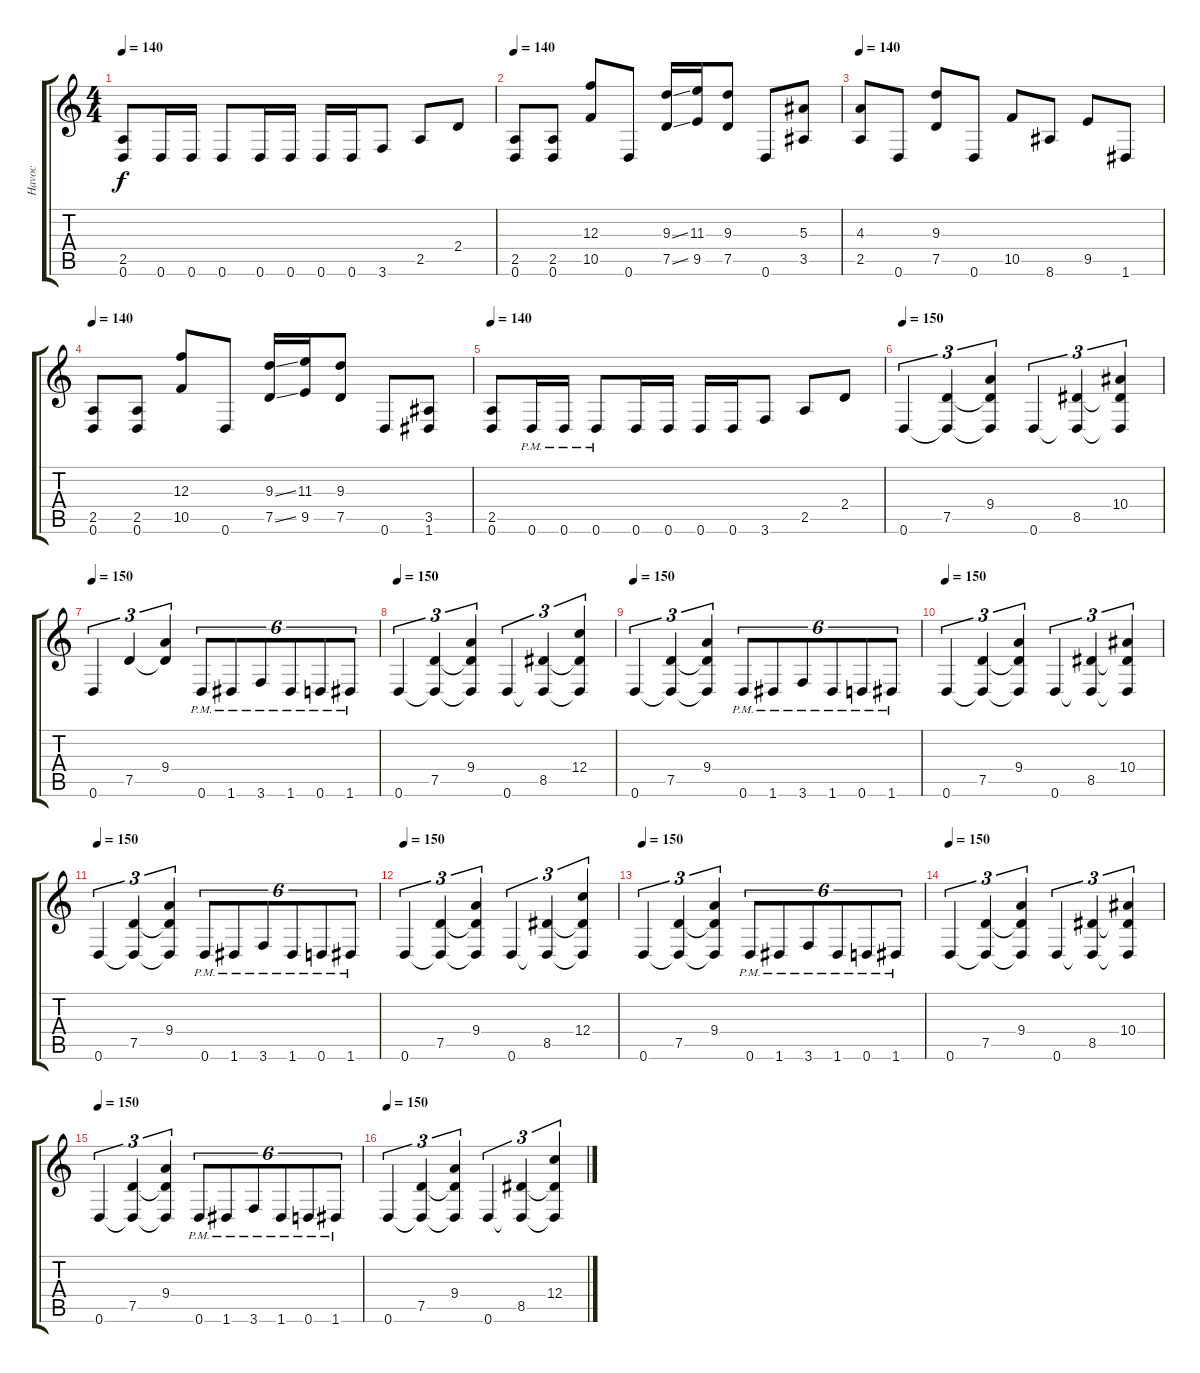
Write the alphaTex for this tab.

\track ("Havoc" "Havoc") {instrument distortionguitar}
\staff {score tabs}
\tuning (D4 A3 F3 C3 G2 D2) {hide}
\ts (4 4)
\tempo 140
\clef g2
\ks c
(2.5 0.6).8{dy f} 0.6.16 0.6.16 0.6.8 0.6.16 0.6.16 0.6.16 0.6.16 3.6.8 2.5.8 2.4.8 |
\tempo 140
(2.5 0.6).8 (2.5 0.6).8 (12.3 10.5).8 0.6.8 (9.3{ss} 7.5{ss}).16 (11.3 9.5).16 (9.3 7.5).8 0.6.8 (5.3 3.5).8 |
\tempo 140
(4.3 2.5).8 0.6.8 (9.3 7.5).8 0.6.8 10.5.8 8.6.8 9.5.8 1.6.8 |
\tempo 140
(2.5 0.6).8 (2.5 0.6).8 (12.3 10.5).8 0.6.8 (9.3{ss} 7.5{ss}).16 (11.3 9.5).16 (9.3 7.5).8 0.6.8 (3.5 1.6).8 |
\tempo 140
(2.5 0.6).8 0.6{pm}.16 0.6{pm}.16 0.6{pm}.8 0.6.16 0.6.16 0.6.16 0.6.16 3.6.8 2.5.8 2.4.8 |
\tempo 150
0.6.4{tu (3 2)} (7.5 0.6{t}).4{tu (3 2)} (9.4 7.5{t} 0.6{t}).4{tu (3 2)} 0.6.4{tu (3 2)} (8.5 0.6{t}).4{tu (3 2)} (10.4 8.5{t} 0.6{t}).4{tu (3 2)} |
\tempo 150
0.6.4{tu (3 2)} 7.5.4{tu (3 2)} (9.4 7.5{t}).4{tu (3 2)} 0.6{pm}.8{tu (6 4)} 1.6{pm}.8{tu (6 4)} 3.6{pm}.8{tu (6 4)} 1.6{pm}.8{tu (6 4)} 0.6{pm}.8{tu (6 4)} 1.6{pm}.8{tu (6 4)} |
\tempo 150
0.6.4{tu (3 2)} (7.5 0.6{t}).4{tu (3 2)} (9.4 7.5{t} 0.6{t}).4{tu (3 2)} 0.6.4{tu (3 2)} (8.5 0.6{t}).4{tu (3 2)} (12.4 8.5{t} 0.6{t}).4{tu (3 2)} |
\tempo 150
0.6.4{tu (3 2)} (7.5 0.6{t}).4{tu (3 2)} (9.4 7.5{t} 0.6{t}).4{tu (3 2)} 0.6{pm}.8{tu (6 4)} 1.6{pm}.8{tu (6 4)} 3.6{pm}.8{tu (6 4)} 1.6{pm}.8{tu (6 4)} 0.6{pm}.8{tu (6 4)} 1.6{pm}.8{tu (6 4)} |
\tempo 150
0.6.4{tu (3 2)} (7.5 0.6{t}).4{tu (3 2)} (9.4 7.5{t} 0.6{t}).4{tu (3 2)} 0.6.4{tu (3 2)} (8.5 0.6{t}).4{tu (3 2)} (10.4 8.5{t} 0.6{t}).4{tu (3 2)} |
\tempo 150
0.6.4{tu (3 2)} (7.5 0.6{t}).4{tu (3 2)} (9.4 7.5{t} 0.6{t}).4{tu (3 2)} 0.6{pm}.8{tu (6 4)} 1.6{pm}.8{tu (6 4)} 3.6{pm}.8{tu (6 4)} 1.6{pm}.8{tu (6 4)} 0.6{pm}.8{tu (6 4)} 1.6{pm}.8{tu (6 4)} |
\tempo 150
0.6.4{tu (3 2)} (7.5 0.6{t}).4{tu (3 2)} (9.4 7.5{t} 0.6{t}).4{tu (3 2)} 0.6.4{tu (3 2)} (8.5 0.6{t}).4{tu (3 2)} (12.4 8.5{t} 0.6{t}).4{tu (3 2)} |
\tempo 150
0.6.4{tu (3 2)} (7.5 0.6{t}).4{tu (3 2)} (9.4 7.5{t} 0.6{t}).4{tu (3 2)} 0.6{pm}.8{tu (6 4)} 1.6{pm}.8{tu (6 4)} 3.6{pm}.8{tu (6 4)} 1.6{pm}.8{tu (6 4)} 0.6{pm}.8{tu (6 4)} 1.6{pm}.8{tu (6 4)} |
\tempo 150
0.6.4{tu (3 2)} (7.5 0.6{t}).4{tu (3 2)} (9.4 7.5{t} 0.6{t}).4{tu (3 2)} 0.6.4{tu (3 2)} (8.5 0.6{t}).4{tu (3 2)} (10.4 8.5{t} 0.6{t}).4{tu (3 2)} |
\tempo 150
0.6.4{tu (3 2)} (7.5 0.6{t}).4{tu (3 2)} (9.4 7.5{t} 0.6{t}).4{tu (3 2)} 0.6{pm}.8{tu (6 4)} 1.6{pm}.8{tu (6 4)} 3.6{pm}.8{tu (6 4)} 1.6{pm}.8{tu (6 4)} 0.6{pm}.8{tu (6 4)} 1.6{pm}.8{tu (6 4)} |
\tempo 150
0.6.4{tu (3 2)} (7.5 0.6{t}).4{tu (3 2)} (9.4 7.5{t} 0.6{t}).4{tu (3 2)} 0.6.4{tu (3 2)} (8.5 0.6{t}).4{tu (3 2)} (12.4 8.5{t} 0.6{t}).4{tu (3 2)}
